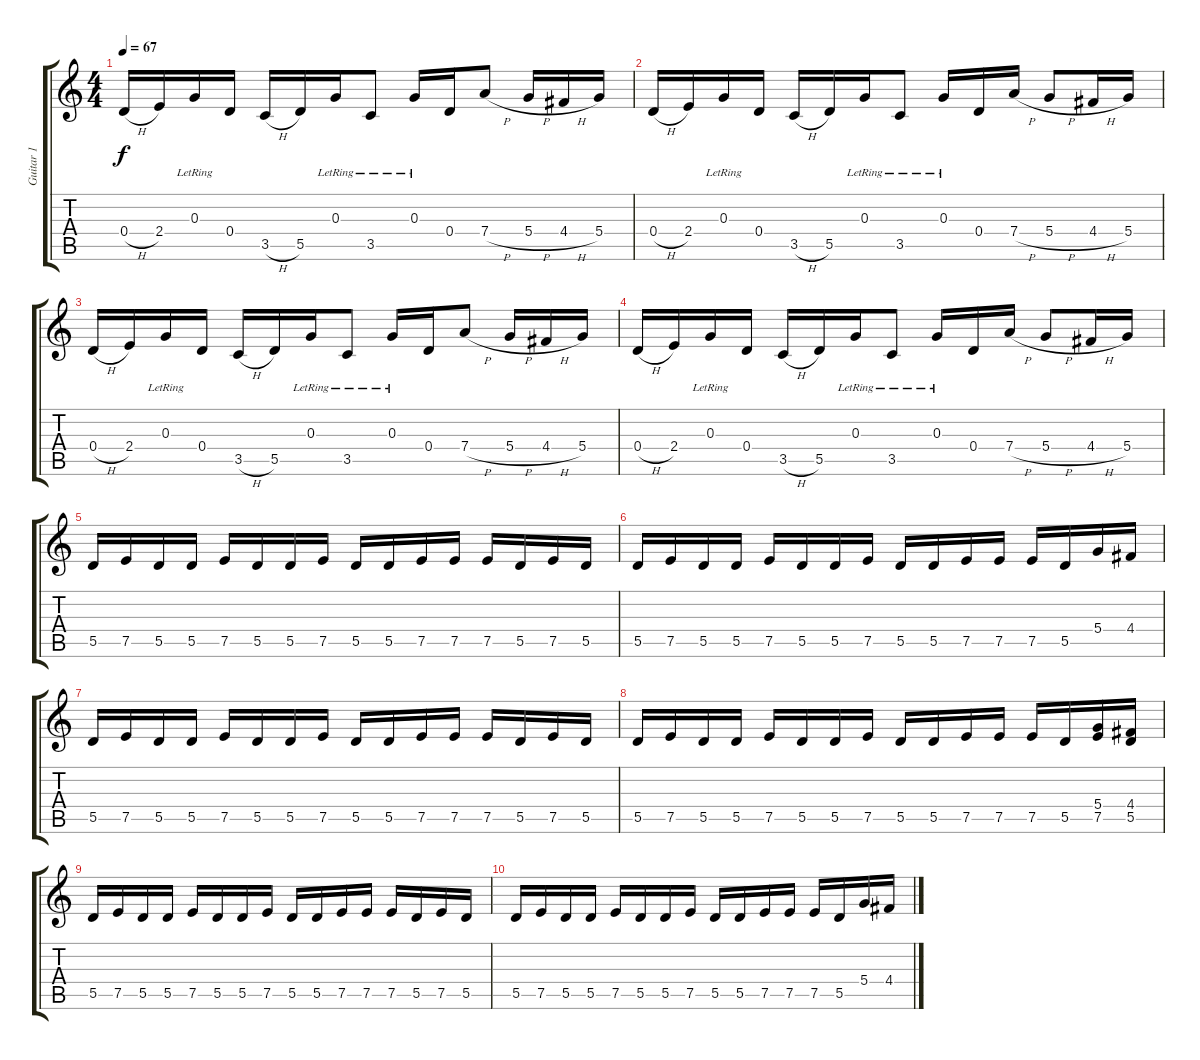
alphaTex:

\track ("Guitar 1" "Guitar 1") {instrument electricguitarclean}
\staff {score tabs}
\tuning (E4 B3 G3 D3 A2 E2) {hide}
\ts (4 4)
\tempo 67
\clef g2
\ks c
0.4{h}.16{dy f instrument electricguitarclean} 2.4.16 0.3{lr}.16 0.4.16 3.5{h}.16 5.5.16 0.3{lr}.16 3.5{lr}.8 0.3{lr}.16 0.4.16 7.4{h}.8 5.4{h}.16 4.4{h}.16 5.4.16 |
0.4{h}.16 2.4.16 0.3{lr}.16 0.4.16 3.5{h}.16 5.5.16 0.3{lr}.16 3.5{lr}.8 0.3{lr}.16 0.4.16 7.4{h}.16 5.4{h}.8 4.4{h}.16 5.4.16 |
0.4{h}.16 2.4.16 0.3{lr}.16 0.4.16 3.5{h}.16 5.5.16 0.3{lr}.16 3.5{lr}.8 0.3{lr}.16 0.4.16 7.4{h}.8 5.4{h}.16 4.4{h}.16 5.4.16 |
0.4{h}.16 2.4.16 0.3{lr}.16 0.4.16 3.5{h}.16 5.5.16 0.3{lr}.16 3.5{lr}.8 0.3{lr}.16 0.4.16 7.4{h}.16 5.4{h}.8 4.4{h}.16 5.4.16 |
5.5.16 7.5.16 5.5.16 5.5.16 7.5.16 5.5.16 5.5.16 7.5.16 5.5.16 5.5.16 7.5.16 7.5.16 7.5.16 5.5.16 7.5.16 5.5.16 |
5.5.16 7.5.16 5.5.16 5.5.16 7.5.16 5.5.16 5.5.16 7.5.16 5.5.16 5.5.16 7.5.16 7.5.16 7.5.16 5.5.16 5.4.16 4.4.16 |
5.5.16{volume 0} 7.5.16 5.5.16 5.5.16 7.5.16 5.5.16 5.5.16 7.5.16 5.5.16 5.5.16 7.5.16 7.5.16 7.5.16 5.5.16 7.5.16 5.5.16 |
5.5.16 7.5.16 5.5.16 5.5.16 7.5.16 5.5.16 5.5.16 7.5.16 5.5.16 5.5.16 7.5.16 7.5.16 7.5.16 5.5.16 (5.4 7.5).16 (4.4 5.5).16 |
5.5.16 7.5.16 5.5.16 5.5.16 7.5.16 5.5.16 5.5.16 7.5.16 5.5.16 5.5.16 7.5.16 7.5.16 7.5.16 5.5.16 7.5.16 5.5.16 |
5.5.16 7.5.16 5.5.16 5.5.16 7.5.16 5.5.16 5.5.16 7.5.16 5.5.16 5.5.16 7.5.16 7.5.16 7.5.16 5.5.16 5.4.16 4.4.16
